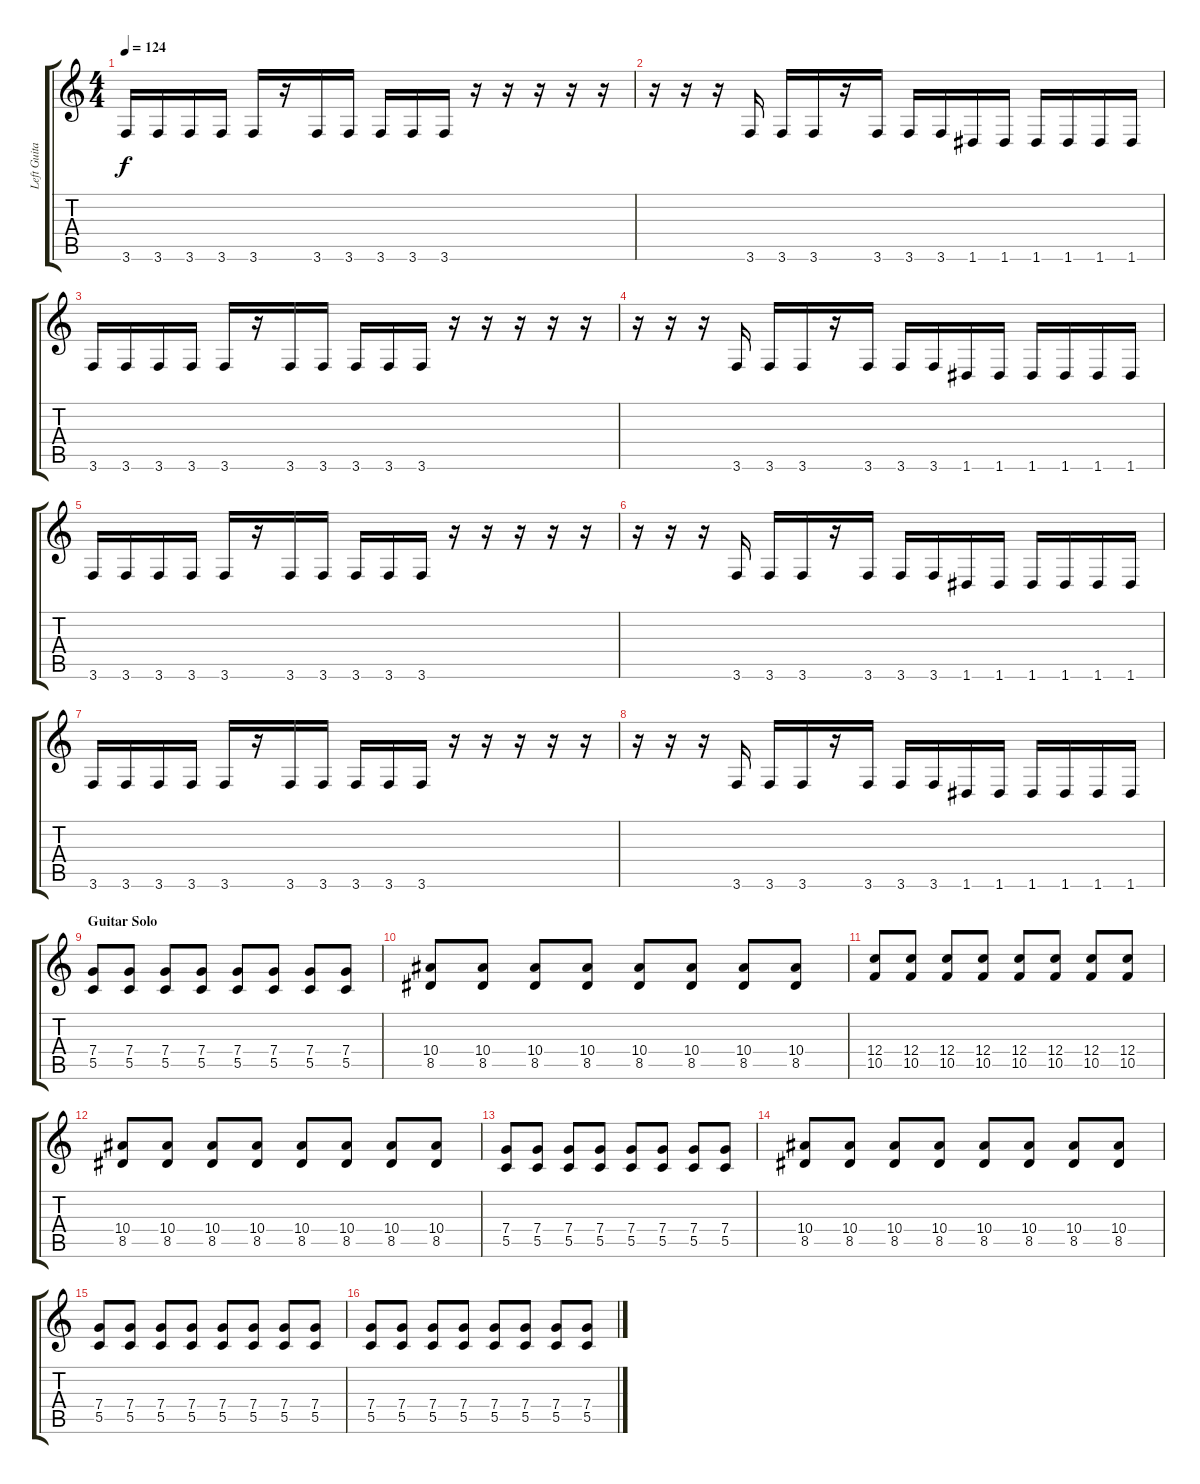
\track ("Left Guitar" "Left Guita") {instrument distortionguitar}
\staff {score tabs}
\tuning (D4 A3 F3 C3 G2 D2) {hide}
\ts (4 4)
\tempo 124
\clef g2
\ks c
3.6.16{dy f} 3.6.16 3.6.16 3.6.16 3.6.16 r.16 3.6.16 3.6.16 3.6.16 3.6.16 3.6.16 r.16 r.16 r.16 r.16 r.16 |
r.16 r.16 r.16 3.6.16 3.6.16 3.6.16 r.16 3.6.16 3.6.16 3.6.16 1.6.16 1.6.16 1.6.16 1.6.16 1.6.16 1.6.16 |
3.6.16 3.6.16 3.6.16 3.6.16 3.6.16 r.16 3.6.16 3.6.16 3.6.16 3.6.16 3.6.16 r.16 r.16 r.16 r.16 r.16 |
r.16 r.16 r.16 3.6.16 3.6.16 3.6.16 r.16 3.6.16 3.6.16 3.6.16 1.6.16 1.6.16 1.6.16 1.6.16 1.6.16 1.6.16 |
3.6.16 3.6.16 3.6.16 3.6.16 3.6.16 r.16 3.6.16 3.6.16 3.6.16 3.6.16 3.6.16 r.16 r.16 r.16 r.16 r.16 |
r.16 r.16 r.16 3.6.16 3.6.16 3.6.16 r.16 3.6.16 3.6.16 3.6.16 1.6.16 1.6.16 1.6.16 1.6.16 1.6.16 1.6.16 |
3.6.16 3.6.16 3.6.16 3.6.16 3.6.16 r.16 3.6.16 3.6.16 3.6.16 3.6.16 3.6.16 r.16 r.16 r.16 r.16 r.16 |
r.16 r.16 r.16 3.6.16 3.6.16 3.6.16 r.16 3.6.16 3.6.16 3.6.16 1.6.16 1.6.16 1.6.16 1.6.16 1.6.16 1.6.16 |
\section ("" "Guitar Solo")
(7.4 5.5).8 (7.4 5.5).8 (7.4 5.5).8 (7.4 5.5).8 (7.4 5.5).8 (7.4 5.5).8 (7.4 5.5).8 (7.4 5.5).8 |
(10.4 8.5).8 (10.4 8.5).8 (10.4 8.5).8 (10.4 8.5).8 (10.4 8.5).8 (10.4 8.5).8 (10.4 8.5).8 (10.4 8.5).8 |
(12.4 10.5).8 (12.4 10.5).8 (12.4 10.5).8 (12.4 10.5).8 (12.4 10.5).8 (12.4 10.5).8 (12.4 10.5).8 (12.4 10.5).8 |
(10.4 8.5).8 (10.4 8.5).8 (10.4 8.5).8 (10.4 8.5).8 (10.4 8.5).8 (10.4 8.5).8 (10.4 8.5).8 (10.4 8.5).8 |
(7.4 5.5).8 (7.4 5.5).8 (7.4 5.5).8 (7.4 5.5).8 (7.4 5.5).8 (7.4 5.5).8 (7.4 5.5).8 (7.4 5.5).8 |
(10.4 8.5).8 (10.4 8.5).8 (10.4 8.5).8 (10.4 8.5).8 (10.4 8.5).8 (10.4 8.5).8 (10.4 8.5).8 (10.4 8.5).8 |
(7.4 5.5).8 (7.4 5.5).8 (7.4 5.5).8 (7.4 5.5).8 (7.4 5.5).8 (7.4 5.5).8 (7.4 5.5).8 (7.4 5.5).8 |
(7.4 5.5).8 (7.4 5.5).8 (7.4 5.5).8 (7.4 5.5).8 (7.4 5.5).8 (7.4 5.5).8 (7.4 5.5).8 (7.4 5.5).8
